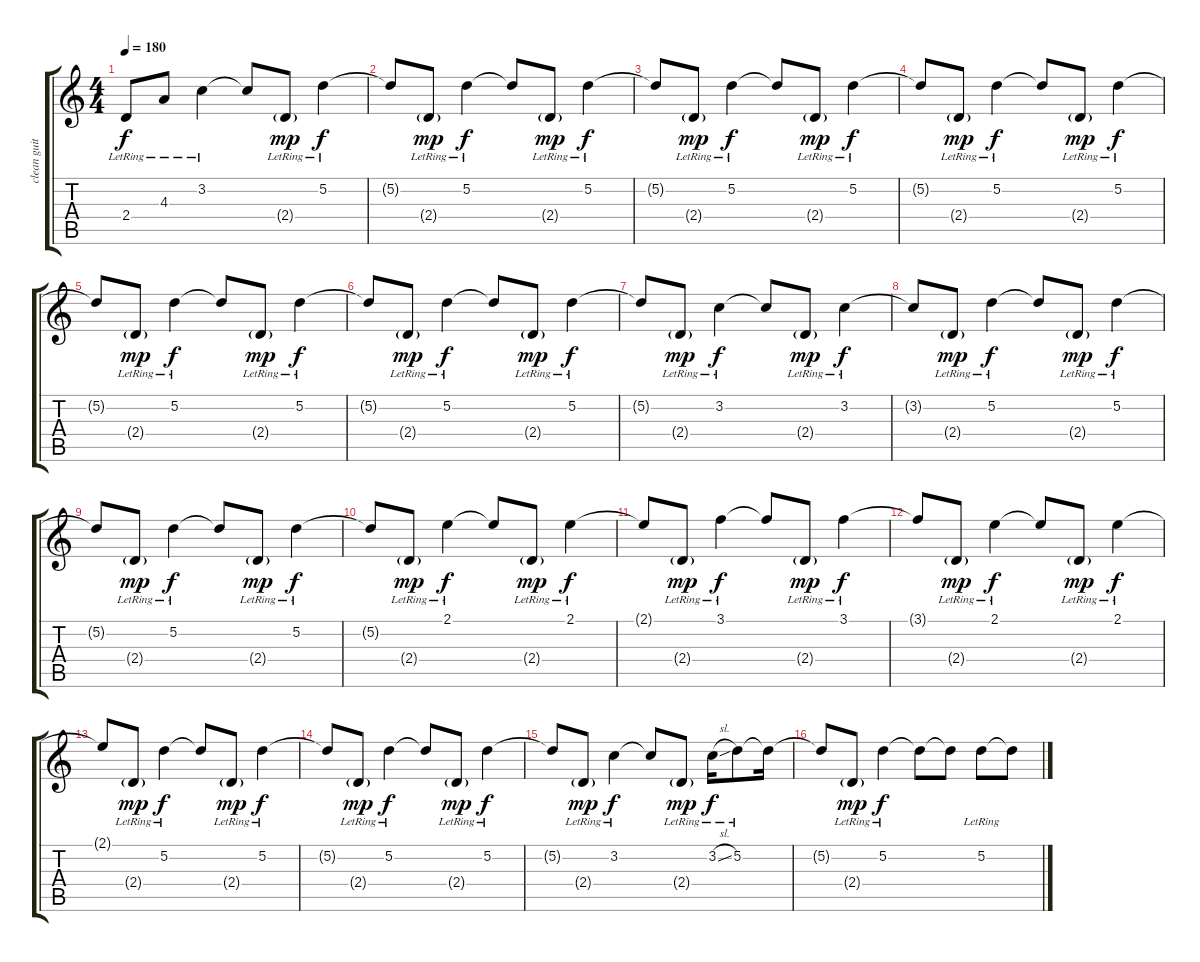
\track ("clean guitar double" "clean guit") {instrument electricguitarclean}
\staff {score tabs}
\tuning (D4 A3 F3 C3 G2 C2) {hide}
\ts (4 4)
\tempo 180
\clef g2
\ks c
2.4{lr}.8{dy f} 4.3{lr}.8 3.2{lr}.4 3.2{t}.8 2.4{g lr}.8{dy mp} 5.2{lr}.4{dy f} |
5.2{t}.8 2.4{g lr}.8{dy mp} 5.2{lr}.4{dy f} 5.2{t}.8 2.4{g lr}.8{dy mp} 5.2{lr}.4{dy f} |
5.2{t}.8 2.4{g lr}.8{dy mp} 5.2{lr}.4{dy f} 5.2{t}.8 2.4{g lr}.8{dy mp} 5.2{lr}.4{dy f} |
5.2{t}.8 2.4{g lr}.8{dy mp} 5.2{lr}.4{dy f} 5.2{t}.8 2.4{g lr}.8{dy mp} 5.2{lr}.4{dy f} |
5.2{t}.8 2.4{g lr}.8{dy mp} 5.2{lr}.4{dy f} 5.2{t}.8 2.4{g lr}.8{dy mp} 5.2{lr}.4{dy f} |
5.2{t}.8 2.4{g lr}.8{dy mp} 5.2{lr}.4{dy f} 5.2{t}.8 2.4{g lr}.8{dy mp} 5.2{lr}.4{dy f} |
5.2{t}.8 2.4{g lr}.8{dy mp} 3.2{lr}.4{dy f} 3.2{t}.8 2.4{g lr}.8{dy mp} 3.2{lr}.4{dy f} |
3.2{t}.8 2.4{g lr}.8{dy mp} 5.2{lr}.4{dy f} 5.2{t}.8 2.4{g lr}.8{dy mp} 5.2{lr}.4{dy f} |
5.2{t}.8 2.4{g lr}.8{dy mp} 5.2{lr}.4{dy f} 5.2{t}.8 2.4{g lr}.8{dy mp} 5.2{lr}.4{dy f} |
5.2{t}.8 2.4{g lr}.8{dy mp} 2.1{lr}.4{dy f} 2.1{t}.8 2.4{g lr}.8{dy mp} 2.1{lr}.4{dy f} |
2.1{t}.8 2.4{g lr}.8{dy mp} 3.1{lr}.4{dy f} 3.1{t}.8 2.4{g lr}.8{dy mp} 3.1{lr}.4{dy f} |
3.1{t}.8 2.4{g lr}.8{dy mp} 2.1{lr}.4{dy f} 2.1{t}.8 2.4{g lr}.8{dy mp} 2.1{lr}.4{dy f} |
2.1{t}.8 2.4{g lr}.8{dy mp} 5.2{lr}.4{dy f} 5.2{t}.8 2.4{g lr}.8{dy mp} 5.2{lr}.4{dy f} |
5.2{t}.8 2.4{g lr}.8{dy mp} 5.2{lr}.4{dy f} 5.2{t}.8 2.4{g lr}.8{dy mp} 5.2{lr}.4{dy f} |
5.2{t}.8 2.4{g lr}.8{dy mp} 3.2{lr}.4{dy f} 3.2{t}.8 2.4{g lr}.8{dy mp} 3.2{sl lr}.16{dy f} 5.2{lr}.8 5.2{t}.16 |
5.2{t}.8 2.4{g lr}.8{dy mp} 5.2{lr}.4{dy f} 5.2{t}.8 5.2{t}.8 5.2{lr}.8 5.2{t}.8
